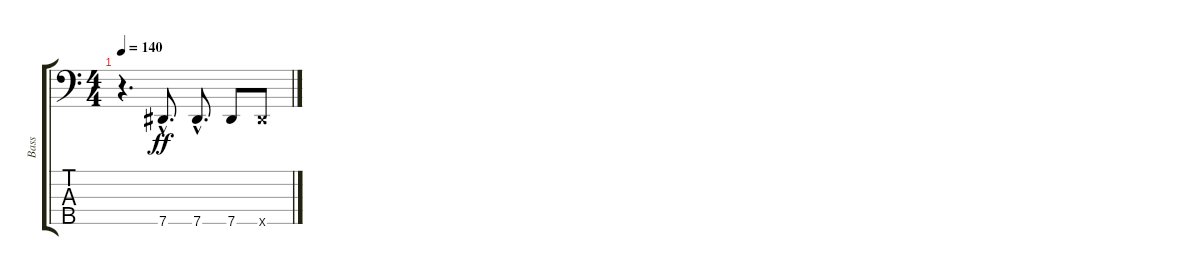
\track ("Bass" "Bass") {instrument electricbasspick}
\staff {score tabs}
\tuning (Ab2 Eb2 Bb1 F1 Ab0) {hide}
\ts (4 4)
\tempo 140
\clef f4
\ks c
r.4{d dy ff} 7.5{hac}.8{d} 7.5{hac}.8{d} 7.5.8 7.5{x}.8
